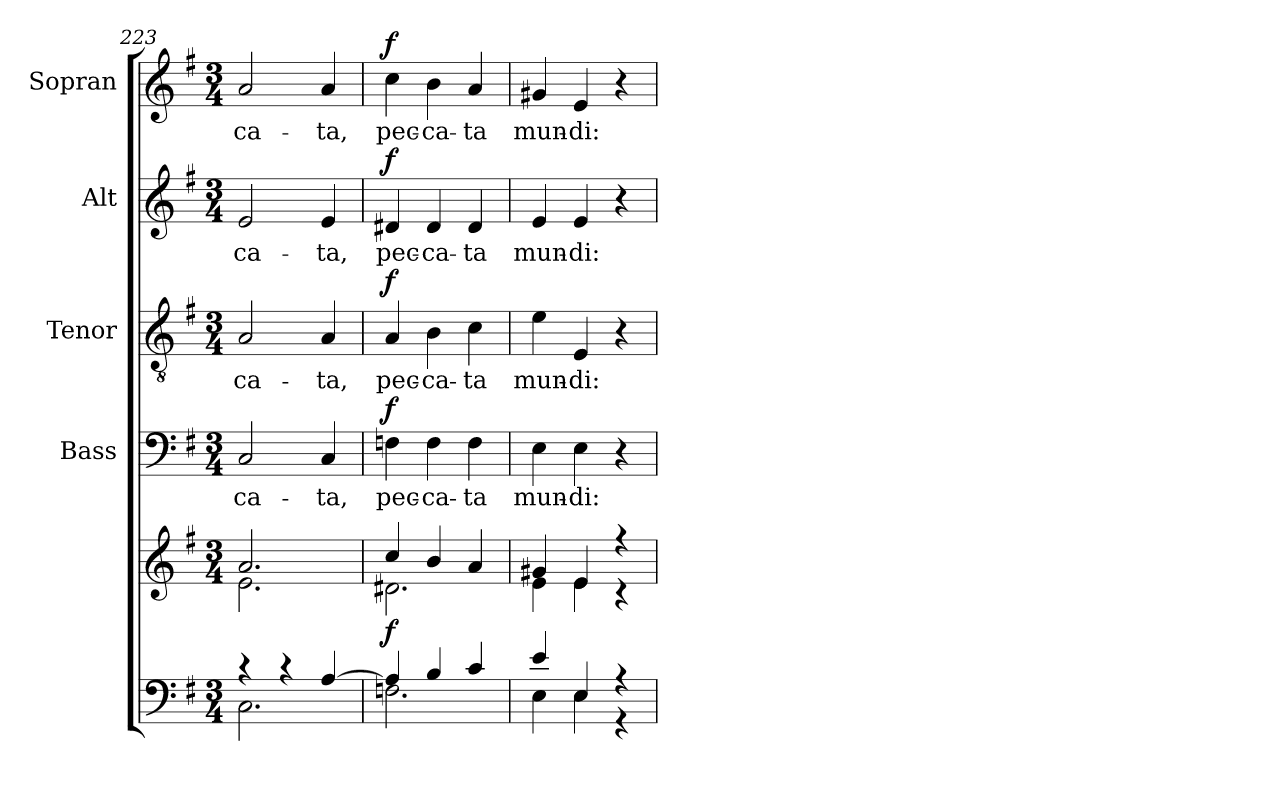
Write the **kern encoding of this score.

**kern	**kern	**dynam	**kern	**text	**dynam	**kern	**text	**dynam	**kern	**text	**dynam	**kern	**text	**dynam
*part5	*part5	*part5	*part4	*part4	*part4	*part3	*part3	*part3	*part2	*part2	*part2	*part1	*part1	*part1
*staff6	*staff5	*staff5/6	*staff4	*staff4	*staff4	*staff3	*staff3	*staff3	*staff2	*staff2	*staff2	*staff1	*staff1	*staff1
*	*	*	*I"Bass	*	*	*I"Tenor	*	*	*I"Alt	*	*	*I"Sopran	*	*
*	*	*	*I'B.	*	*	*I'T.	*	*	*I'A.	*	*	*I'S.	*	*
!!LO:PB:g=z
*clefF4	*clefG2	*	*clefF4	*	*	*clefGv2	*	*	*clefG2	*	*	*clefG2	*	*
*k[f#]	*k[f#]	*	*k[f#]	*	*	*k[f#]	*	*	*k[f#]	*	*	*k[f#]	*	*
*G:	*G:	*	*G:	*	*	*G:	*	*	*G:	*	*	*G:	*	*
*M3/4	*M3/4	*	*M3/4	*	*	*M3/4	*	*	*M3/4	*	*	*M3/4	*	*
=223	=223	=223	=223	=223	=223	=223	=223	=223	=223	=223	=223	=223	=223	=223
*^	*^	*	*	*	*	*	*	*	*	*	*	*	*	*
!	!	!	!	!	!	!LO:LY:b	!	!	!LO:LY:b	!	!	!LO:LY:b	!	!	!LO:LY:b	!
4rB	2.C\	2.a/	2.e\	.	2C/	-ca-	.	2A/	-ca-	.	2e/	-ca-	.	2a/	-ca-	.
4rB	.	.	.	.	.	.	.	.	.	.	.	.	.	.	.	.
!	!	!	!	!	!	!LO:LY:b	!	!	!LO:LY:b	!	!	!LO:LY:b	!	!	!LO:LY:b	!
[>4A/	.	.	.	.	4C/	-ta,	.	4A/	-ta,	.	4e/	-ta,	.	4a/	-ta,	.
=224	=224	=224	=224	=224	=224	=224	=224	=224	=224	=224	=224	=224	=224	=224	=224	=224
!	!	!	!	!LO:DY:b	!	!LO:LY:b	!LO:DY:a	!	!LO:LY:b	!LO:DY:a	!	!LO:LY:b	!LO:DY:a	!	!LO:LY:b	!LO:DY:a
4A/]	2.Fn\	4cc/	2.d#X\	f	4Fn\	pec-	f	4A/	pec-	f	4d#X/	pec-	f	4cc\	pec-	f
!	!	!	!	!	!	!LO:LY:b	!	!	!LO:LY:b	!	!	!LO:LY:b	!	!	!LO:LY:b	!
4B/	.	4b/	.	.	4F\	-ca-	.	4B\	-ca-	.	4d#/	-ca-	.	4b\	-ca-	.
!	!	!	!	!	!	!LO:LY:b	!	!	!LO:LY:b	!	!	!LO:LY:b	!	!	!LO:LY:b	!
4c/	.	4a/	.	.	4F\	-ta	.	4c\	-ta	.	4d#/	-ta	.	4a/	-ta	.
=225	=225	=225	=225	=225	=225	=225	=225	=225	=225	=225	=225	=225	=225	=225	=225	=225
!	!	!	!	!	!	!LO:LY:b	!	!	!LO:LY:b	!	!	!LO:LY:b	!	!	!LO:LY:b	!
4e/	4E\	4g#X/	4e\	.	4E\	mun-	.	4e\	mun-	.	4e/	mun-	.	4g#X/	mun-	.
!	!	!	!	!	!	!LO:LY:b	!	!	!LO:LY:b	!	!	!LO:LY:b	!	!	!LO:LY:b	!
4E/	4E\	4e/	4e\	.	4E\	-di:	.	4E/	-di:	.	4e/	-di:	.	4e/	-di:	.
4r	4r	4r	4r	.	4r	.	.	4r	.	.	4r	.	.	4r	.	.
*v	*v	*	*	*	*	*	*	*	*	*	*	*	*	*	*	*
*	*v	*v	*	*	*	*	*	*	*	*	*	*	*	*	*
=	=	=	=	=	=	=	=	=	=	=	=	=	=	=
*-	*-	*-	*-	*-	*-	*-	*-	*-	*-	*-	*-	*-	*-	*-
